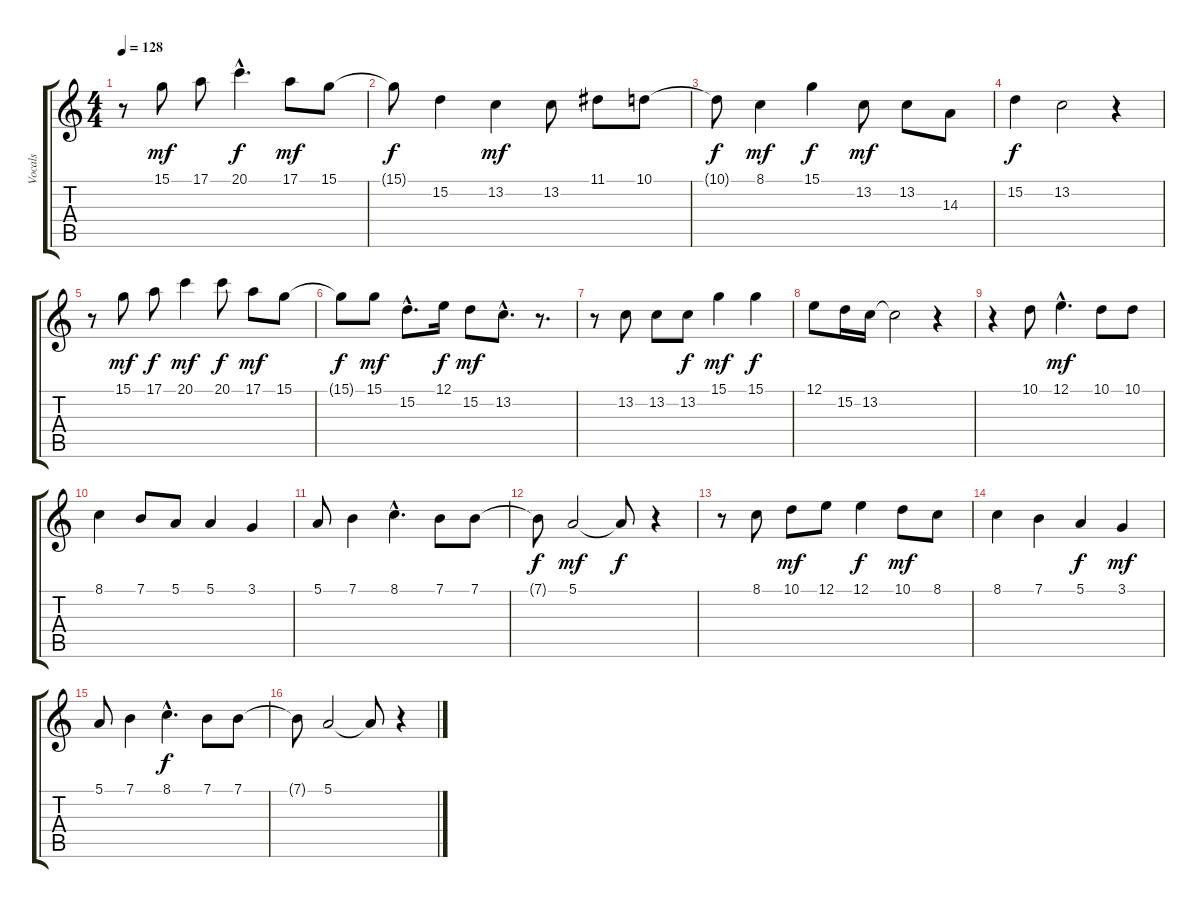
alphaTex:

\track ("Vocals" "Vocals") {instrument flute}
\staff {score tabs}
\tuning (E4 B3 G3 D3 A2 E2) {hide}
\ts (4 4)
\tempo 128
\clef g2
\ks c
r.8{dy f} 15.1.8{dy mf} 17.1.8 20.1{hac}.4{d dy f} 17.1.8{dy mf} 15.1.8 |
15.1{t}.8{dy f} 15.2.4 13.2.4{dy mf} 13.2.8 11.1.8 10.1.8 |
10.1{t}.8{dy f} 8.1.4{dy mf} 15.1.4{dy f} 13.2.8{dy mf} 13.2.8 14.3.8 |
15.2.4{dy f} 13.2.2 r.4 |
r.8 15.1.8{dy mf} 17.1.8{dy f} 20.1.4{dy mf} 20.1.8{dy f} 17.1.8{dy mf} 15.1.8 |
15.1{t}.8{dy f} 15.1.8{dy mf} 15.2{hac}.8{d} 12.1.16{dy f} 15.2.8{dy mf} 13.2{hac}.8{d} r.8{d} |
r.8 13.2.8 13.2.8 13.2.8{dy f} 15.1.4{dy mf} 15.1.4{dy f} |
12.1.8 15.2.16 13.2.16 13.2{t}.2 r.4 |
r.4 10.1.8 12.1{hac}.4{d dy mf} 10.1.8 10.1.8 |
8.1.4 7.1.8 5.1.8 5.1.4 3.1.4 |
5.1.8 7.1.4 8.1{hac}.4{d} 7.1.8 7.1.8 |
7.1{t}.8{dy f} 5.1.2{dy mf} 5.1{t}.8{dy f} r.4 |
r.8 8.1.8 10.1.8{dy mf} 12.1.8 12.1.4{dy f} 10.1.8{dy mf} 8.1.8 |
8.1.4 7.1.4 5.1.4{dy f} 3.1.4{dy mf} |
5.1.8 7.1.4 8.1{hac}.4{d dy f} 7.1.8 7.1.8 |
7.1{t}.8 5.1.2 5.1{t}.8 r.4
